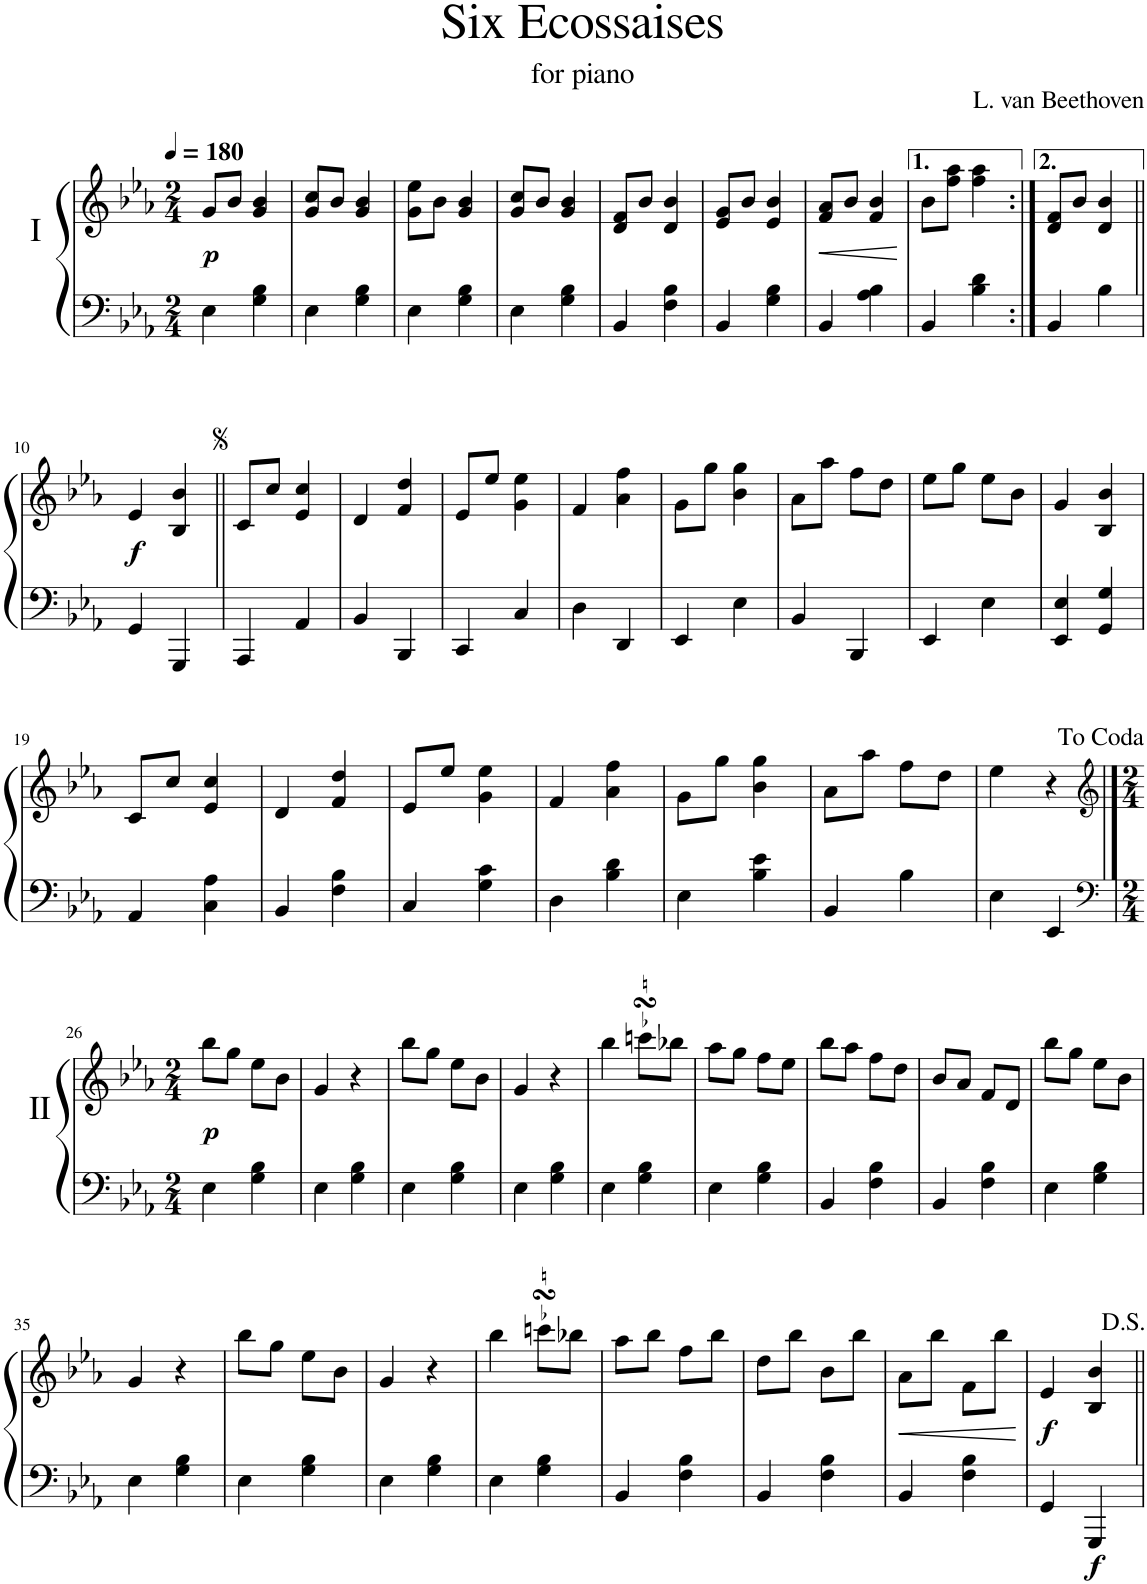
**kern	**kern	**dynam
*part1	*part1	*part1
*staff2	*staff1	*staff1/2
*I"Piano	*	*
*I'Pno.	*	*
*clefF4	*clefG2	*
*k[b-e-a-]	*k[b-e-a-]	*
*M2/4	*M2/4	*
*MM180	*MM180	*
=1	=1	=1
!	!	!LO:DY:b
4E-\	8g/L	p
.	8b-/J	.
4G\ 4B-\	4g/ 4b-/	.
=2	=2	=2
4E-\	8g/ 8cc/L	.
.	8b-/J	.
4G\ 4B-\	4g/ 4b-/	.
=3	=3	=3
4E-\	8g\ 8ee-\L	.
.	8b-\J	.
4G\ 4B-\	4g/ 4b-/	.
=4	=4	=4
4E-\	8g/ 8cc/L	.
.	8b-/J	.
4G\ 4B-\	4g/ 4b-/	.
=5	=5	=5
4BB-/	8d/ 8f/L	.
.	8b-/J	.
4F\ 4B-\	4d/ 4b-/	.
=6	=6	=6
4BB-/	8e-/ 8g/L	.
.	8b-/J	.
4G\ 4B-\	4e-/ 4b-/	.
=7	=7	=7
!	!	!LO:HP:b
4BB-/	8f/ 8a-/L	<
.	8b-/J	.
4A-\ 4B-\	4f/ 4b-/	.
.	.	[
=8	=8	=8
4BB-/	8b-\L	.
.	8ff\ 8aa-\J	.
4B-\ 4d\	4ff\ 4aa-\	.
=9:|!	=9:|!	=9:|!
4BB-/	8d/ 8f/L	.
.	8b-/J	.
4B-\	4d/ 4b-/	.
!!LO:LB:g=z
=10||	=10||	=10||
!	!	!LO:DY:b
4GG/	4e-/	f
4GGG/	4B-/ 4b-/	.
=11||	=11||	=11||
4AAA-/	8c/L	.
.	8cc/J	.
4AA-/	4e-/ 4cc/	.
=12	=12	=12
4BB-/	4d/	.
4BBB-/	4f/ 4dd/	.
=13	=13	=13
4CC/	8e-/L	.
.	8ee-/J	.
4C/	4g\ 4ee-\	.
=14	=14	=14
4D\	4f/	.
4DD/	4a-\ 4ff\	.
=15	=15	=15
4EE-/	8g\L	.
.	8gg\J	.
4E-\	4b-\ 4gg\	.
=16	=16	=16
4BB-/	8a-\L	.
.	8aa-\J	.
4BBB-/	8ff\L	.
.	8dd\J	.
=17	=17	=17
4EE-/	8ee-\L	.
.	8gg\J	.
4E-\	8ee-\L	.
.	8b-\J	.
=18	=18	=18
4EE-/ 4E-/	4g/	.
4GG/ 4G/	4B-/ 4b-/	.
!!LO:LB:g=z
=19	=19	=19
4AA-/	8c/L	.
.	8cc/J	.
4C\ 4A-\	4e-/ 4cc/	.
=20	=20	=20
4BB-/	4d/	.
4F\ 4B-\	4f/ 4dd/	.
=21	=21	=21
4C/	8e-/L	.
.	8ee-/J	.
4G\ 4c\	4g\ 4ee-\	.
=22	=22	=22
4D\	4f/	.
4B-\ 4d\	4a-\ 4ff\	.
=23	=23	=23
4E-\	8g\L	.
.	8gg\J	.
4B-\ 4e-\	4b-\ 4gg\	.
=24	=24	=24
4BB-/	8a-\L	.
.	8aa-\J	.
4B-\	8ff\L	.
.	8dd\J	.
=25	=25	=25
4E-\	4ee-\	.
4EE-/	4r	.
!!LO:LB:g=z
==26	==26	==26
*clefF4	*clefG2	*
*M2/4	*M2/4	*
!	!	!LO:DY:b
4E-\	8bb-\L	p
.	8gg\J	.
4G\ 4B-\	8ee-\L	.
.	8b-\J	.
=27	=27	=27
4E-\	4g/	.
4G\ 4B-\	4r	.
=28	=28	=28
4E-\	8bb-\L	.
.	8gg\J	.
4G\ 4B-\	8ee-\L	.
.	8b-\J	.
=29	=29	=29
4E-\	4g/	.
4G\ 4B-\	4r	.
=30	=30	=30
4E-\	4bb-\	.
!	!LO:TURN:lacc=-	!
4G\ 4B-\	8cccnsSSS\L	.
.	8bb-X\J	.
=31	=31	=31
4E-\	8aa-\L	.
.	8gg\J	.
4G\ 4B-\	8ff\L	.
.	8ee-\J	.
=32	=32	=32
4BB-/	8bb-\L	.
.	8aa-\J	.
4F\ 4B-\	8ff\L	.
.	8dd\J	.
=33	=33	=33
4BB-/	8b-/L	.
.	8a-/J	.
4F\ 4B-\	8f/L	.
.	8d/J	.
=34	=34	=34
4E-\	8bb-\L	.
.	8gg\J	.
4G\ 4B-\	8ee-\L	.
.	8b-\J	.
!!LO:LB:g=z
=35	=35	=35
4E-\	4g/	.
4G\ 4B-\	4r	.
=36	=36	=36
4E-\	8bb-\L	.
.	8gg\J	.
4G\ 4B-\	8ee-\L	.
.	8b-\J	.
=37	=37	=37
4E-\	4g/	.
4G\ 4B-\	4r	.
=38	=38	=38
4E-\	4bb-\	.
!	!LO:TURN:lacc=-	!
4G\ 4B-\	8cccnsSSS\L	.
.	8bb-X\J	.
=39	=39	=39
4BB-/	8aa-\L	.
.	8bb-\J	.
4F\ 4B-\	8ff\L	.
.	8bb-\J	.
=40	=40	=40
4BB-/	8dd\L	.
.	8bb-\J	.
4F\ 4B-\	8b-\L	.
.	8bb-\J	.
=41	=41	=41
!	!	!LO:HP:b
4BB-/	8a-\L	<
.	8bb-\J	.
4F\ 4B-\	8f\L	.
.	8bb-\J	.
.	.	[
=42	=42	=42
!	!	!LO:DY:b
4GG/	4e-/	f
!	!	!LO:DY:b=2
4GGG/	4B-/ 4b-/	f
=||	=||	=||
*-	*-	*-
